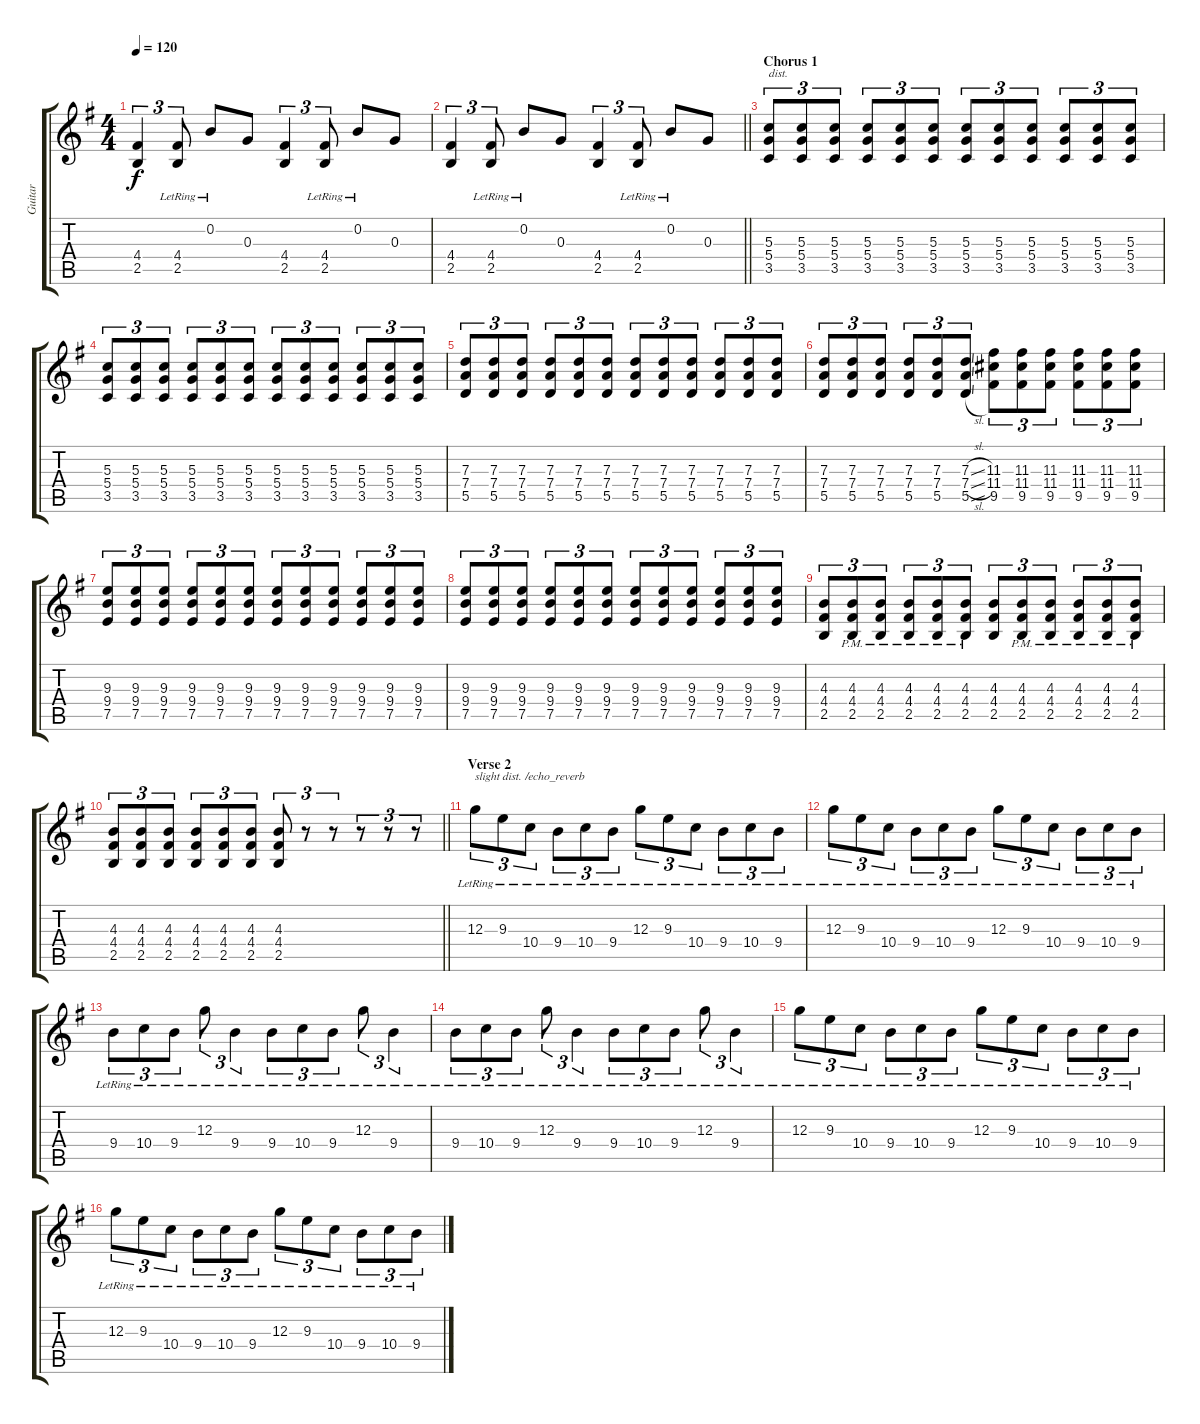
\track ("Guitar" "Guitar") {instrument electricguitarclean}
\staff {score tabs}
\tuning (E4 B3 G3 D3 A2 E2) {hide}
\ts (4 4)
\tempo 120
\clef g2
\ks eminor
(4.4 2.5).4{tu (3 2) dy f} (4.4{lr} 2.5{lr}).8{tu (3 2)} 0.2{lr}.8 0.3.8 (4.4 2.5).4{tu (3 2)} (4.4{lr} 2.5{lr}).8{tu (3 2)} 0.2{lr}.8 0.3.8 |
\barLineRight lightlight
(4.4 2.5).4{tu (3 2)} (4.4{lr} 2.5{lr}).8{tu (3 2)} 0.2{lr}.8 0.3.8 (4.4 2.5).4{tu (3 2)} (4.4{lr} 2.5{lr}).8{tu (3 2)} 0.2{lr}.8 0.3.8 |
\section ("" "Chorus 1")
(5.3 5.4 3.5).8{tu (3 2) txt "dist." instrument distortionguitar} (5.3 5.4 3.5).8{tu (3 2)} (5.3 5.4 3.5).8{tu (3 2)} (5.3 5.4 3.5).8{tu (3 2)} (5.3 5.4 3.5).8{tu (3 2)} (5.3 5.4 3.5).8{tu (3 2)} (5.3 5.4 3.5).8{tu (3 2)} (5.3 5.4 3.5).8{tu (3 2)} (5.3 5.4 3.5).8{tu (3 2)} (5.3 5.4 3.5).8{tu (3 2)} (5.3 5.4 3.5).8{tu (3 2)} (5.3 5.4 3.5).8{tu (3 2)} |
(5.3 5.4 3.5).8{tu (3 2)} (5.3 5.4 3.5).8{tu (3 2)} (5.3 5.4 3.5).8{tu (3 2)} (5.3 5.4 3.5).8{tu (3 2)} (5.3 5.4 3.5).8{tu (3 2)} (5.3 5.4 3.5).8{tu (3 2)} (5.3 5.4 3.5).8{tu (3 2)} (5.3 5.4 3.5).8{tu (3 2)} (5.3 5.4 3.5).8{tu (3 2)} (5.3 5.4 3.5).8{tu (3 2)} (5.3 5.4 3.5).8{tu (3 2)} (5.3 5.4 3.5).8{tu (3 2)} |
(7.3 7.4 5.5).8{tu (3 2)} (7.3 7.4 5.5).8{tu (3 2)} (7.3 7.4 5.5).8{tu (3 2)} (7.3 7.4 5.5).8{tu (3 2)} (7.3 7.4 5.5).8{tu (3 2)} (7.3 7.4 5.5).8{tu (3 2)} (7.3 7.4 5.5).8{tu (3 2)} (7.3 7.4 5.5).8{tu (3 2)} (7.3 7.4 5.5).8{tu (3 2)} (7.3 7.4 5.5).8{tu (3 2)} (7.3 7.4 5.5).8{tu (3 2)} (7.3 7.4 5.5).8{tu (3 2)} |
(7.3 7.4 5.5).8{tu (3 2)} (7.3 7.4 5.5).8{tu (3 2)} (7.3 7.4 5.5).8{tu (3 2)} (7.3 7.4 5.5).8{tu (3 2)} (7.3 7.4 5.5).8{tu (3 2)} (7.3{sl} 7.4{sl} 5.5{sl}).8{tu (3 2)} (11.3 11.4 9.5).8{tu (3 2)} (11.3 11.4 9.5).8{tu (3 2)} (11.3 11.4 9.5).8{tu (3 2)} (11.3 11.4 9.5).8{tu (3 2)} (11.3 11.4 9.5).8{tu (3 2)} (11.3 11.4 9.5).8{tu (3 2)} |
(9.3 9.4 7.5).8{tu (3 2)} (9.3 9.4 7.5).8{tu (3 2)} (9.3 9.4 7.5).8{tu (3 2)} (9.3 9.4 7.5).8{tu (3 2)} (9.3 9.4 7.5).8{tu (3 2)} (9.3 9.4 7.5).8{tu (3 2)} (9.3 9.4 7.5).8{tu (3 2)} (9.3 9.4 7.5).8{tu (3 2)} (9.3 9.4 7.5).8{tu (3 2)} (9.3 9.4 7.5).8{tu (3 2)} (9.3 9.4 7.5).8{tu (3 2)} (9.3 9.4 7.5).8{tu (3 2)} |
(9.3 9.4 7.5).8{tu (3 2)} (9.3 9.4 7.5).8{tu (3 2)} (9.3 9.4 7.5).8{tu (3 2)} (9.3 9.4 7.5).8{tu (3 2)} (9.3 9.4 7.5).8{tu (3 2)} (9.3 9.4 7.5).8{tu (3 2)} (9.3 9.4 7.5).8{tu (3 2)} (9.3 9.4 7.5).8{tu (3 2)} (9.3 9.4 7.5).8{tu (3 2)} (9.3 9.4 7.5).8{tu (3 2)} (9.3 9.4 7.5).8{tu (3 2)} (9.3 9.4 7.5).8{tu (3 2)} |
(4.3 4.4 2.5).8{tu (3 2)} (4.3{pm} 4.4{pm} 2.5).8{tu (3 2)} (4.3{pm} 4.4{pm} 2.5).8{tu (3 2)} (4.3{pm} 4.4{pm} 2.5).8{tu (3 2)} (4.3{pm} 4.4{pm} 2.5).8{tu (3 2)} (4.3{pm} 4.4{pm} 2.5).8{tu (3 2)} (4.3 4.4 2.5).8{tu (3 2)} (4.3{pm} 4.4{pm} 2.5).8{tu (3 2)} (4.3{pm} 4.4{pm} 2.5).8{tu (3 2)} (4.3{pm} 4.4{pm} 2.5).8{tu (3 2)} (4.3{pm} 4.4{pm} 2.5).8{tu (3 2)} (4.3{pm} 4.4{pm} 2.5).8{tu (3 2)} |
\barLineRight lightlight
(4.3 4.4 2.5).8{tu (3 2)} (4.3 4.4 2.5).8{tu (3 2)} (4.3 4.4 2.5).8{tu (3 2)} (4.3 4.4 2.5).8{tu (3 2)} (4.3 4.4 2.5).8{tu (3 2)} (4.3 4.4 2.5).8{tu (3 2)} (4.3 4.4 2.5).8{tu (3 2)} r.8{tu (3 2)} r.8{tu (3 2)} r.8{tu (3 2)} r.8{tu (3 2)} r.8{tu (3 2)} |
\section ("" "Verse 2")
12.3{lr}.8{tu (3 2) txt "slight dist. /echo_reverb" instrument electricguitarclean} 9.3{lr}.8{tu (3 2)} 10.4{lr}.8{tu (3 2)} 9.4{lr}.8{tu (3 2)} 10.4{lr}.8{tu (3 2)} 9.4{lr}.8{tu (3 2)} 12.3{lr}.8{tu (3 2)} 9.3{lr}.8{tu (3 2)} 10.4{lr}.8{tu (3 2)} 9.4{lr}.8{tu (3 2)} 10.4{lr}.8{tu (3 2)} 9.4{lr}.8{tu (3 2)} |
12.3{lr}.8{tu (3 2)} 9.3{lr}.8{tu (3 2)} 10.4{lr}.8{tu (3 2)} 9.4{lr}.8{tu (3 2)} 10.4{lr}.8{tu (3 2)} 9.4{lr}.8{tu (3 2)} 12.3{lr}.8{tu (3 2)} 9.3{lr}.8{tu (3 2)} 10.4{lr}.8{tu (3 2)} 9.4{lr}.8{tu (3 2)} 10.4{lr}.8{tu (3 2)} 9.4{lr}.8{tu (3 2)} |
9.4{lr}.8{tu (3 2)} 10.4{lr}.8{tu (3 2)} 9.4{lr}.8{tu (3 2)} 12.3{lr}.8{tu (3 2)} 9.4{lr}.4{tu (3 2)} 9.4{lr}.8{tu (3 2)} 10.4{lr}.8{tu (3 2)} 9.4{lr}.8{tu (3 2)} 12.3{lr}.8{tu (3 2)} 9.4{lr}.4{tu (3 2)} |
9.4{lr}.8{tu (3 2)} 10.4{lr}.8{tu (3 2)} 9.4{lr}.8{tu (3 2)} 12.3{lr}.8{tu (3 2)} 9.4{lr}.4{tu (3 2)} 9.4{lr}.8{tu (3 2)} 10.4{lr}.8{tu (3 2)} 9.4{lr}.8{tu (3 2)} 12.3{lr}.8{tu (3 2)} 9.4{lr}.4{tu (3 2)} |
12.3{lr}.8{tu (3 2)} 9.3{lr}.8{tu (3 2)} 10.4{lr}.8{tu (3 2)} 9.4{lr}.8{tu (3 2)} 10.4{lr}.8{tu (3 2)} 9.4{lr}.8{tu (3 2)} 12.3{lr}.8{tu (3 2)} 9.3{lr}.8{tu (3 2)} 10.4{lr}.8{tu (3 2)} 9.4{lr}.8{tu (3 2)} 10.4{lr}.8{tu (3 2)} 9.4{lr}.8{tu (3 2)} |
12.3{lr}.8{tu (3 2)} 9.3{lr}.8{tu (3 2)} 10.4{lr}.8{tu (3 2)} 9.4{lr}.8{tu (3 2)} 10.4{lr}.8{tu (3 2)} 9.4{lr}.8{tu (3 2)} 12.3{lr}.8{tu (3 2)} 9.3{lr}.8{tu (3 2)} 10.4{lr}.8{tu (3 2)} 9.4{lr}.8{tu (3 2)} 10.4{lr}.8{tu (3 2)} 9.4{lr}.8{tu (3 2)}
